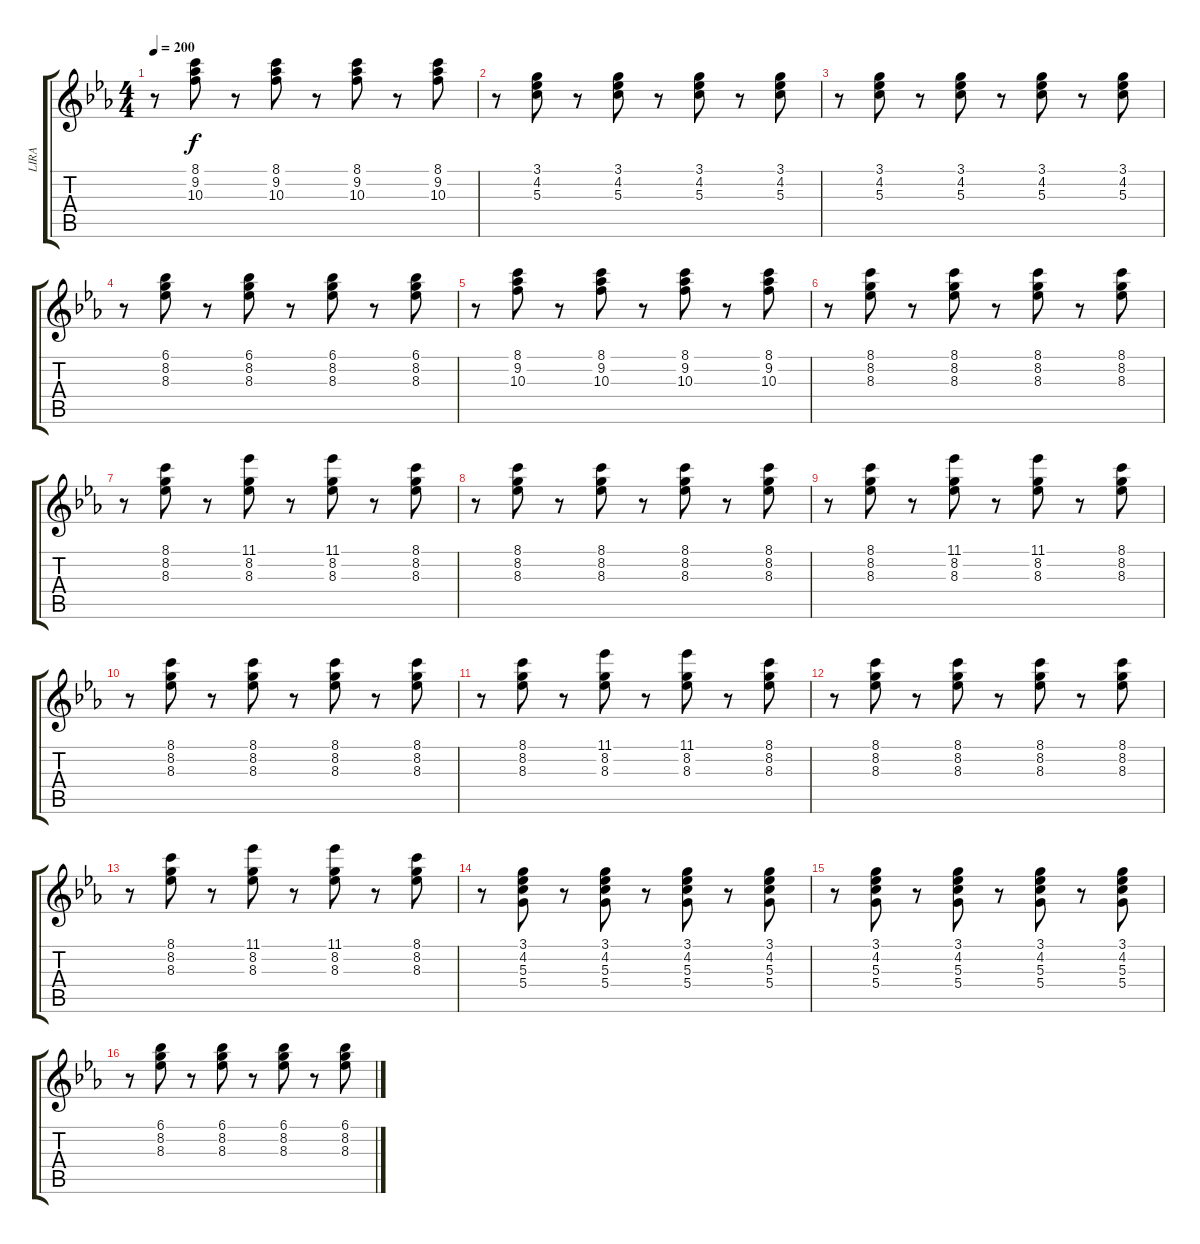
\track ("LIRA" "LIRA") {instrument electricguitarjazz}
\staff {score tabs}
\tuning (E4 B3 G3 D3 A2 E2) {hide}
\ts (4 4)
\tempo 200
\clef g2
\ks cminor
r.8{dy f} (8.1 9.2 10.3).8 r.8 (8.1 9.2 10.3).8 r.8 (8.1 9.2 10.3).8 r.8 (8.1 9.2 10.3).8 |
r.8 (3.1 4.2 5.3).8 r.8 (3.1 4.2 5.3).8 r.8 (3.1 4.2 5.3).8 r.8 (3.1 4.2 5.3).8 |
r.8 (3.1 4.2 5.3).8 r.8 (3.1 4.2 5.3).8 r.8 (3.1 4.2 5.3).8 r.8 (3.1 4.2 5.3).8 |
r.8 (6.1 8.2 8.3).8 r.8 (6.1 8.2 8.3).8 r.8 (6.1 8.2 8.3).8 r.8 (6.1 8.2 8.3).8 |
r.8 (8.1 9.2 10.3).8 r.8 (8.1 9.2 10.3).8 r.8 (8.1 9.2 10.3).8 r.8 (8.1 9.2 10.3).8 |
r.8 (8.1 8.2 8.3).8 r.8 (8.1 8.2 8.3).8 r.8 (8.1 8.2 8.3).8 r.8 (8.1 8.2 8.3).8 |
r.8 (8.1 8.2 8.3).8 r.8 (11.1 8.2 8.3).8 r.8 (11.1 8.2 8.3).8 r.8 (8.1 8.2 8.3).8 |
r.8 (8.1 8.2 8.3).8 r.8 (8.1 8.2 8.3).8 r.8 (8.1 8.2 8.3).8 r.8 (8.1 8.2 8.3).8 |
r.8 (8.1 8.2 8.3).8 r.8 (11.1 8.2 8.3).8 r.8 (11.1 8.2 8.3).8 r.8 (8.1 8.2 8.3).8 |
r.8 (8.1 8.2 8.3).8 r.8 (8.1 8.2 8.3).8 r.8 (8.1 8.2 8.3).8 r.8 (8.1 8.2 8.3).8 |
r.8 (8.1 8.2 8.3).8 r.8 (11.1 8.2 8.3).8 r.8 (11.1 8.2 8.3).8 r.8 (8.1 8.2 8.3).8 |
r.8 (8.1 8.2 8.3).8 r.8 (8.1 8.2 8.3).8 r.8 (8.1 8.2 8.3).8 r.8 (8.1 8.2 8.3).8 |
r.8 (8.1 8.2 8.3).8 r.8 (11.1 8.2 8.3).8 r.8 (11.1 8.2 8.3).8 r.8 (8.1 8.2 8.3).8 |
r.8 (3.1 4.2 5.3 5.4).8 r.8 (3.1 4.2 5.3 5.4).8 r.8 (3.1 4.2 5.3 5.4).8 r.8 (3.1 4.2 5.3 5.4).8 |
r.8 (3.1 4.2 5.3 5.4).8 r.8 (3.1 4.2 5.3 5.4).8 r.8 (3.1 4.2 5.3 5.4).8 r.8 (3.1 4.2 5.3 5.4).8 |
r.8 (6.1 8.2 8.3).8 r.8 (6.1 8.2 8.3).8 r.8 (6.1 8.2 8.3).8 r.8 (6.1 8.2 8.3).8
